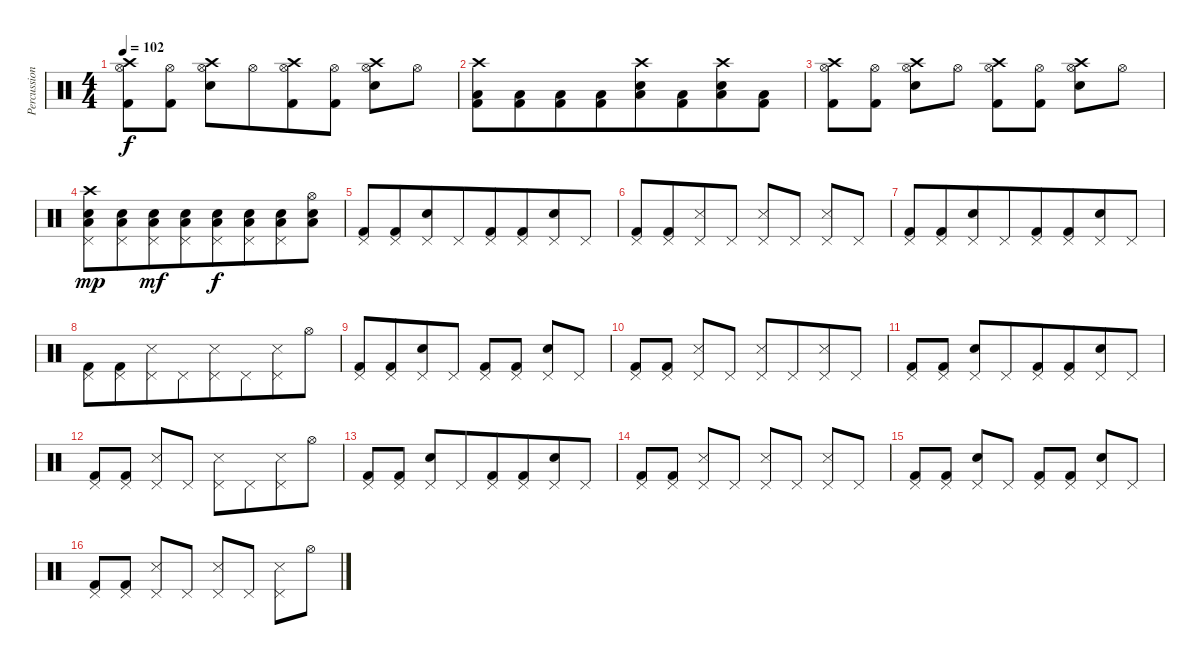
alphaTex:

\track ("Percussion" "Percussion") {instrument percussion}
\staff {score}
\articulation defaults
\ts (4 4)
\tempo 102
\clef neutral
\ks c
("Kick (hit) 2" "Hi-Hat (open)" "Crash high (hit)").8{dy f beam merge} ("Kick (hit) 2" "Hi-Hat (open)").8 ("Snare (hit) 2" "Hi-Hat (open)" "Crash high (hit)").8{beam merge} "Hi-Hat (open)".8{beam merge} ("Kick (hit) 2" "Hi-Hat (open)" "Crash high (hit)").8 ("Kick (hit) 2" "Hi-Hat (open)").8 ("Snare (hit) 2" "Hi-Hat (open)" "Crash high (hit)").8 "Hi-Hat (open)".8 |
("Kick (hit) 2" "Low Tom (hit)" "Crash high (hit)").8{beam merge} ("Kick (hit) 2" "Low Tom (hit)").8{beam merge} ("Kick (hit) 2" "Low Tom (hit)").8{beam merge} ("Kick (hit) 2" "Low Tom (hit)").8{beam merge} ("Snare (hit) 2" "Low Tom (hit)" "Crash high (hit)").8 ("Kick (hit) 2" "Low Tom (hit)").8{beam merge} ("Snare (hit) 2" "Low Tom (hit)" "Crash high (hit)").8{beam merge} ("Kick (hit) 2" "Low Tom (hit)").8 |
("Kick (hit) 2" "Hi-Hat (open)" "Crash high (hit)").8 ("Kick (hit) 2" "Hi-Hat (open)").8 ("Snare (hit) 2" "Hi-Hat (open)" "Crash high (hit)").8{beam merge} "Hi-Hat (open)".8 ("Kick (hit) 2" "Hi-Hat (open)" "Crash high (hit)").8{beam merge} ("Kick (hit) 2" "Hi-Hat (open)").8 ("Snare (hit) 2" "Hi-Hat (open)" "Crash high (hit)").8 "Hi-Hat (open)".8 |
("Snare (hit) 2" "Low Tom (hit)" "Crash high (hit)" "Pedal Hi-Hat (hit)").8{dy mp} ("Snare (hit) 2" "Low Tom (hit)" "Pedal Hi-Hat (hit)").8{beam merge} ("Snare (hit) 2" "Low Tom (hit)" "Pedal Hi-Hat (hit)").8{dy mf beam merge} ("Snare (hit) 2" "Low Tom (hit)" "Pedal Hi-Hat (hit)").8{beam merge} ("Snare (hit) 2" "Low Tom (hit)" "Pedal Hi-Hat (hit)").8{dy f beam merge} ("Snare (hit) 2" "Low Tom (hit)" "Pedal Hi-Hat (hit)").8{beam merge} ("Snare (hit) 2" "Low Tom (hit)" "Pedal Hi-Hat (hit)").8 ("Snare (hit) 2" "Low Tom (hit)" "Hi-Hat (open)").8 |
("Kick (hit) 2" "Pedal Hi-Hat (hit)").8{beam merge} ("Kick (hit) 2" "Pedal Hi-Hat (hit)").8{beam merge} ("Snare (hit) 2" "Pedal Hi-Hat (hit)").8{beam merge} "Pedal Hi-Hat (hit)".8{beam merge} ("Kick (hit) 2" "Pedal Hi-Hat (hit)").8{beam merge} ("Kick (hit) 2" "Pedal Hi-Hat (hit)").8{beam merge} ("Snare (hit) 2" "Pedal Hi-Hat (hit)").8{beam merge} "Pedal Hi-Hat (hit)".8 |
("Kick (hit) 2" "Pedal Hi-Hat (hit)").8 ("Kick (hit) 2" "Pedal Hi-Hat (hit)").8{beam merge} ("Metronome (hit)" "Pedal Hi-Hat (hit)").8{beam merge} "Pedal Hi-Hat (hit)".8 ("Metronome (hit)" "Pedal Hi-Hat (hit)").8 "Pedal Hi-Hat (hit)".8 ("Metronome (hit)" "Pedal Hi-Hat (hit)").8{beam merge} "Pedal Hi-Hat (hit)".8 |
("Kick (hit) 2" "Pedal Hi-Hat (hit)").8{beam merge} ("Kick (hit) 2" "Pedal Hi-Hat (hit)").8{beam merge} ("Snare (hit) 2" "Pedal Hi-Hat (hit)").8 "Pedal Hi-Hat (hit)".8{beam merge} ("Kick (hit) 2" "Pedal Hi-Hat (hit)").8{beam merge} ("Kick (hit) 2" "Pedal Hi-Hat (hit)").8{beam merge} ("Snare (hit) 2" "Pedal Hi-Hat (hit)").8{beam merge} "Pedal Hi-Hat (hit)".8 |
("Kick (hit) 2" "Pedal Hi-Hat (hit)").8{beam merge} ("Kick (hit) 2" "Pedal Hi-Hat (hit)").8{beam merge} ("Metronome (hit)" "Pedal Hi-Hat (hit)").8{beam merge} "Pedal Hi-Hat (hit)".8{beam merge} ("Metronome (hit)" "Pedal Hi-Hat (hit)").8{beam merge} "Pedal Hi-Hat (hit)".8{beam merge} ("Metronome (hit)" "Pedal Hi-Hat (hit)").8{beam merge} "Hi-Hat (open)".8 |
("Kick (hit) 2" "Pedal Hi-Hat (hit)").8 ("Kick (hit) 2" "Pedal Hi-Hat (hit)").8{beam merge} ("Snare (hit) 2" "Pedal Hi-Hat (hit)").8 "Pedal Hi-Hat (hit)".8 ("Kick (hit) 2" "Pedal Hi-Hat (hit)").8{beam merge} ("Kick (hit) 2" "Pedal Hi-Hat (hit)").8 ("Snare (hit) 2" "Pedal Hi-Hat (hit)").8{beam merge} "Pedal Hi-Hat (hit)".8 |
("Kick (hit) 2" "Pedal Hi-Hat (hit)").8 ("Kick (hit) 2" "Pedal Hi-Hat (hit)").8 ("Metronome (hit)" "Pedal Hi-Hat (hit)").8{beam merge} "Pedal Hi-Hat (hit)".8 ("Metronome (hit)" "Pedal Hi-Hat (hit)").8 "Pedal Hi-Hat (hit)".8{beam merge} ("Metronome (hit)" "Pedal Hi-Hat (hit)").8{beam merge} "Pedal Hi-Hat (hit)".8 |
("Kick (hit) 2" "Pedal Hi-Hat (hit)").8{beam merge} ("Kick (hit) 2" "Pedal Hi-Hat (hit)").8 ("Snare (hit) 2" "Pedal Hi-Hat (hit)").8 "Pedal Hi-Hat (hit)".8{beam merge} ("Kick (hit) 2" "Pedal Hi-Hat (hit)").8 ("Kick (hit) 2" "Pedal Hi-Hat (hit)").8{beam merge} ("Snare (hit) 2" "Pedal Hi-Hat (hit)").8{beam merge} "Pedal Hi-Hat (hit)".8 |
("Kick (hit) 2" "Pedal Hi-Hat (hit)").8 ("Kick (hit) 2" "Pedal Hi-Hat (hit)").8 ("Metronome (hit)" "Pedal Hi-Hat (hit)").8{beam merge} "Pedal Hi-Hat (hit)".8 ("Metronome (hit)" "Pedal Hi-Hat (hit)").8 "Pedal Hi-Hat (hit)".8{beam merge} ("Metronome (hit)" "Pedal Hi-Hat (hit)").8 "Hi-Hat (open)".8 |
("Kick (hit) 2" "Pedal Hi-Hat (hit)").8{beam merge} ("Kick (hit) 2" "Pedal Hi-Hat (hit)").8 ("Snare (hit) 2" "Pedal Hi-Hat (hit)").8 "Pedal Hi-Hat (hit)".8{beam merge} ("Kick (hit) 2" "Pedal Hi-Hat (hit)").8{beam merge} ("Kick (hit) 2" "Pedal Hi-Hat (hit)").8{beam merge} ("Snare (hit) 2" "Pedal Hi-Hat (hit)").8 "Pedal Hi-Hat (hit)".8 |
("Kick (hit) 2" "Pedal Hi-Hat (hit)").8 ("Kick (hit) 2" "Pedal Hi-Hat (hit)").8 ("Metronome (hit)" "Pedal Hi-Hat (hit)").8 "Pedal Hi-Hat (hit)".8 ("Metronome (hit)" "Pedal Hi-Hat (hit)").8 "Pedal Hi-Hat (hit)".8 ("Metronome (hit)" "Pedal Hi-Hat (hit)").8 "Pedal Hi-Hat (hit)".8 |
("Kick (hit) 2" "Pedal Hi-Hat (hit)").8 ("Kick (hit) 2" "Pedal Hi-Hat (hit)").8 ("Snare (hit) 2" "Pedal Hi-Hat (hit)").8{beam merge} "Pedal Hi-Hat (hit)".8 ("Kick (hit) 2" "Pedal Hi-Hat (hit)").8 ("Kick (hit) 2" "Pedal Hi-Hat (hit)").8 ("Snare (hit) 2" "Pedal Hi-Hat (hit)").8 "Pedal Hi-Hat (hit)".8 |
("Kick (hit) 2" "Pedal Hi-Hat (hit)").8 ("Kick (hit) 2" "Pedal Hi-Hat (hit)").8 ("Metronome (hit)" "Pedal Hi-Hat (hit)").8 "Pedal Hi-Hat (hit)".8 ("Metronome (hit)" "Pedal Hi-Hat (hit)").8 "Pedal Hi-Hat (hit)".8 ("Metronome (hit)" "Pedal Hi-Hat (hit)").8 "Hi-Hat (open)".8
